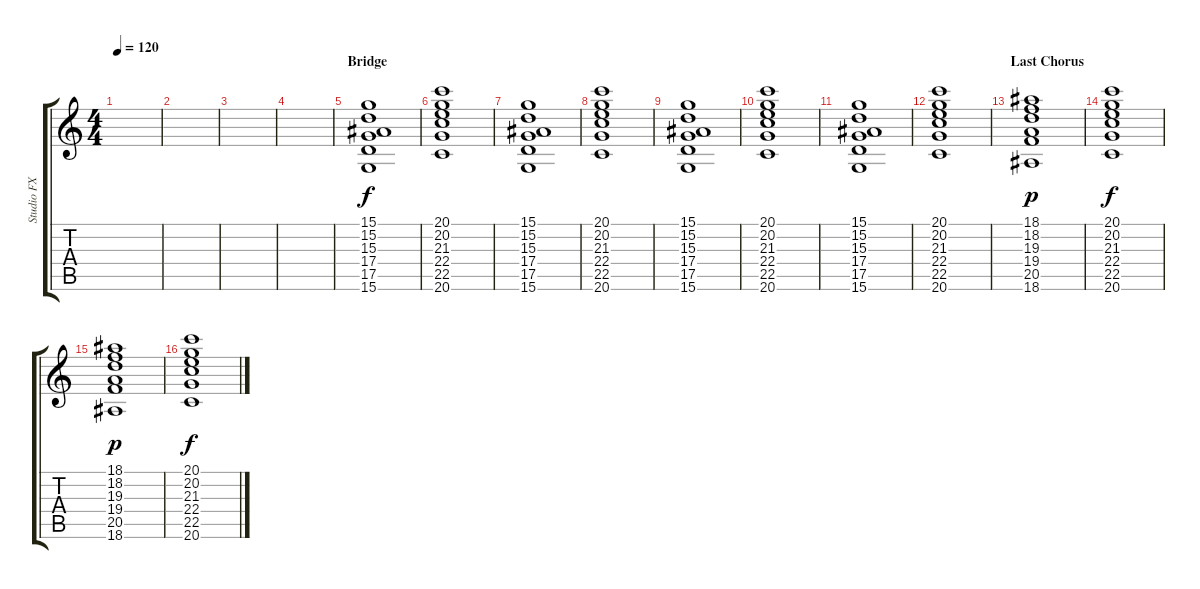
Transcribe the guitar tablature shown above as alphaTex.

\track ("Studio FX" "Studio FX") {instrument vibraphone}
\staff {score tabs}
\tuning (E4 B3 G3 D3 A2 E2) {hide}
\ts (4 4)
\tempo 120
\clef g2
\ks c
|
|
|
|
\section ("" "Bridge")
(15.1 15.2 15.3 17.4 17.5 15.6).1 |
(20.1 20.2 21.3 22.4 22.5 20.6).1 |
(15.1 15.2 15.3 17.4 17.5 15.6).1 |
(20.1 20.2 21.3 22.4 22.5 20.6).1 |
(15.1 15.2 15.3 17.4 17.5 15.6).1 |
(20.1 20.2 21.3 22.4 22.5 20.6).1 |
(15.1 15.2 15.3 17.4 17.5 15.6).1 |
(20.1 20.2 21.3 22.4 22.5 20.6).1 |
\section ("" "Last Chorus")
(18.1 18.2 19.3 19.4 20.5 18.6).1{dy p} |
(20.1 20.2 21.3 22.4 22.5 20.6).1{dy f} |
(18.1 18.2 19.3 19.4 20.5 18.6).1{dy p} |
(20.1 20.2 21.3 22.4 22.5 20.6).1{dy f}
